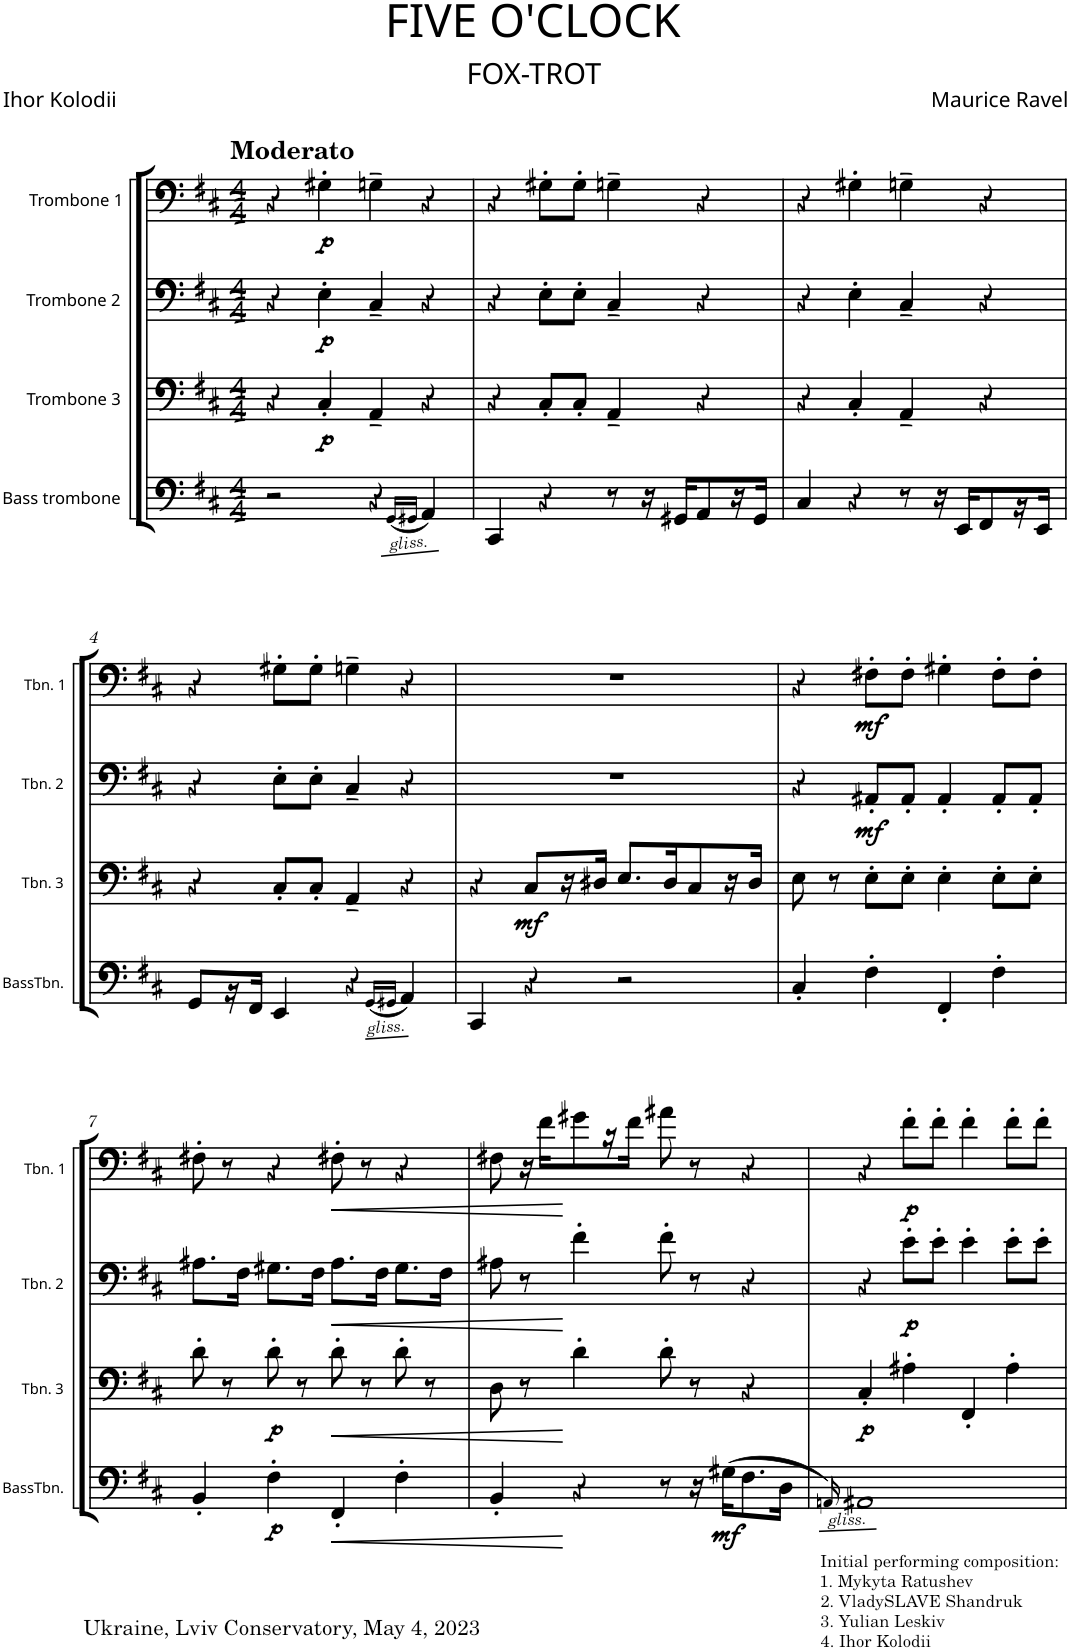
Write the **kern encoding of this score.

**kern	**dynam	**kern	**dynam	**kern	**dynam	**kern	**dynam
*part4	*part4	*part3	*part3	*part2	*part2	*part1	*part1
*staff4	*staff4	*staff3	*staff3	*staff2	*staff2	*staff1	*staff1
*I"Bass trombone	*	*I"Trombone 3	*	*I"Trombone 2	*	*I"Trombone 1	*
*I'BassTbn.	*	*I'Tbn. 3	*	*I'Tbn. 2	*	*I'Tbn. 1	*
*clefF4	*	*clefF4	*	*clefF4	*	*clefF4	*
*k[f#c#]	*	*k[f#c#]	*	*k[f#c#]	*	*k[f#c#]	*
*M4/4	*	*M4/4	*	*M4/4	*	*M4/4	*
=1	=1	=1	=1	=1	=1	=1	=1
!	!	!	!	!	!	!LO:TX:a:B:t=Moderato	!
2r	.	4r	.	4r	.	4r	.
!	!	!	!LO:DY:b	!	!LO:DY:b	!	!LO:DY:b
.	.	4C#'/	p	4E'\	p	4G#X'\	p
4r	.	4AA~/	.	4C#~/	.	4Gn~\	.
(16qGG/LL	.	.	.	.	.	.	.
16qGG#X/JJ	.	.	.	.	.	.	.
4AA/)	.	4r	.	4r	.	4r	.
=2	=2	=2	=2	=2	=2	=2	=2
4CC#/	.	4r	.	4r	.	4r	.
4r	.	8C#'/L	.	8E'\L	.	8G#X'\L	.
.	.	8C#'/J	.	8E'\J	.	8G#'\J	.
8r	.	4AA~/	.	4C#~/	.	4Gn~\	.
16r	.	.	.	.	.	.	.
16GG#X/KL	.	.	.	.	.	.	.
8AA/	.	4r	.	4r	.	4r	.
16r	.	.	.	.	.	.	.
16GG#/JJ	.	.	.	.	.	.	.
=3	=3	=3	=3	=3	=3	=3	=3
4C#/	.	4r	.	4r	.	4r	.
4r	.	4C#'/	.	4E'\	.	4G#X'\	.
8r	.	4AA~/	.	4C#~/	.	4Gn~\	.
16r	.	.	.	.	.	.	.
16EE/LL	.	.	.	.	.	.	.
8FF#/	.	4r	.	4r	.	4r	.
16r	.	.	.	.	.	.	.
16EE/JL	.	.	.	.	.	.	.
!!LO:LB:g=z
=4	=4	=4	=4	=4	=4	=4	=4
8GG/L	.	4r	.	4r	.	4r	.
16r	.	.	.	.	.	.	.
16FF#/JL	.	.	.	.	.	.	.
4EE/	.	8C#'/L	.	8E'\L	.	8G#X'\L	.
.	.	8C#'/J	.	8E'\J	.	8G#'\J	.
4r	.	4AA~/	.	4C#~/	.	4Gn~\	.
(16qGG/LL	.	.	.	.	.	.	.
16qGG#X/JJ	.	.	.	.	.	.	.
4AA/)	.	4r	.	4r	.	4r	.
=5	=5	=5	=5	=5	=5	=5	=5
4CC#/	.	4r	.	1r	.	1r	.
!	!	!	!LO:DY:b	!	!	!	!
4r	.	8C#/L	mf	.	.	.	.
.	.	16r	.	.	.	.	.
.	.	16D#X/JJ	.	.	.	.	.
2r	.	8.E/L	.	.	.	.	.
.	.	16D#/K	.	.	.	.	.
.	.	8C#/	.	.	.	.	.
.	.	16r	.	.	.	.	.
.	.	16D#/JJ	.	.	.	.	.
=6	=6	=6	=6	=6	=6	=6	=6
4C#'/	.	8E\	.	4r	.	4r	.
.	.	8r	.	.	.	.	.
!	!	!	!	!	!LO:DY:b	!	!LO:DY:b
4F#'\	.	8E'\L	.	8AA#X'/L	mf	8F#X'\L	mf
.	.	8E'\J	.	8AA#'/J	.	8F#'\J	.
4FF#'/	.	4E'\	.	4AA#'/	.	4G#X'\	.
4F#'\	.	8E'\L	.	8AA#'/L	.	8F#'\L	.
.	.	8E'\J	.	8AA#'/J	.	8F#'\J	.
!!LO:LB:g=z
=7	=7	=7	=7	=7	=7	=7	=7
4BB'/	.	8d'\	.	8.A#X\L	.	8F#X'\	.
.	.	8r	.	.	.	8r	.
.	.	.	.	16F#\Jk	.	.	.
!	!LO:DY:b	!	!LO:DY:b	!	!	!	!
4F#'\	p	8d'\	p	8.G#X\L	.	4r	.
.	.	8r	.	.	.	.	.
.	.	.	.	16F#\Jk	.	.	.
!	!LO:HP:b	!	!LO:HP:b	!	!LO:HP:b	!	!LO:HP:b
4FF#'/	<	8d'\	<	8.A#\L	<	8F#X'\	<
.	.	8r	.	.	.	8r	.
.	.	.	.	16F#\Jk	.	.	.
4F#'\	.	8d'\	.	8.G#\L	.	4r	.
.	.	8r	.	.	.	.	.
.	.	.	.	16F#\Jk	.	.	.
=8	=8	=8	=8	=8	=8	=8	=8
4BB'/	.	8D\	.	8A#X\	.	8F#X\	.
.	.	8r	.	8r	.	16r	.
.	.	.	.	.	.	16f#\KL	.
4r	[	4d'\	[	4f#'\	[	8g#X\	[
.	.	.	.	.	.	16r	.
.	.	.	.	.	.	16f#\JJ	.
8r	.	8d'\	.	8f#'\	.	8a#X\	.
16r	.	8r	.	8r	.	8r	.
!	!LO:DY:b	!	!	!	!	!	!
(16G#X\KL	mf	.	.	.	.	.	.
8.F#\	.	4r	.	4r	.	4r	.
16D\Jk	.	.	.	.	.	.	.
=9	=9	=9	=9	=9	=9	=9	=9
16qAAn/)	.	.	.	.	.	.	.
!	!	!	!LO:DY:b	!	!	!	!
1AA#X	.	4C#'/	p	4r	.	4r	.
!	!	!	!	!	!LO:DY:b	!	!LO:DY:b
.	.	4A#X'\	.	8e'\L	p	8f#'\L	p
.	.	.	.	8e'\J	.	8f#'\J	.
.	.	4FF#'/	.	4e'\	.	4f#'\	.
.	.	4A#'\	.	8e'\L	.	8f#'\L	.
.	.	.	.	8e'\J	.	8f#'\J	.
=	=	=	=	=	=	=	=
*-	*-	*-	*-	*-	*-	*-	*-
